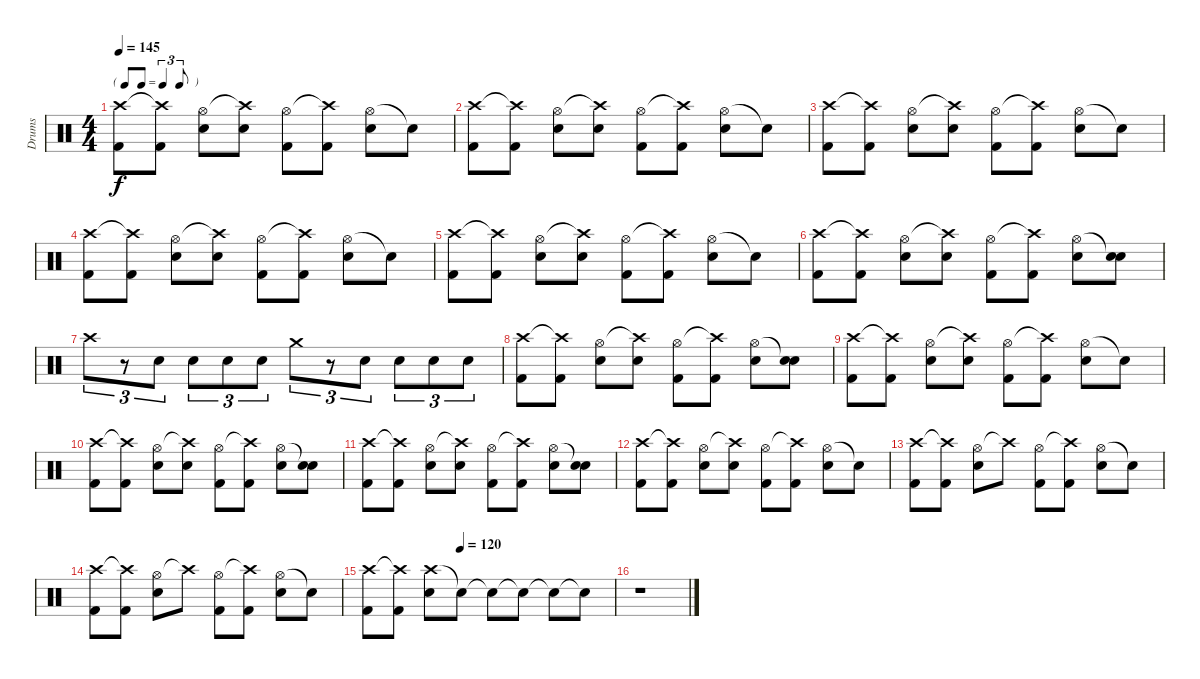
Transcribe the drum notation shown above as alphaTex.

\track ("Drums" "Drums") {instrument percussion}
\staff {score}
\articulation defaults
\ts (4 4)
\tf triplet8th
\tempo 145
\clef neutral
\ks c
("Crash high (hit)" "Kick (hit) 2").8{dy f} ("Crash high (hit)"{t} "Kick (hit) 2").8 ("Hi-Hat (open)" "Electric Snare (hit)").8 ("Crash high (hit)"{t} "Electric Snare (hit)").8 ("Hi-Hat (open)" "Kick (hit) 2").8 ("Crash high (hit)"{t} "Kick (hit) 2").8 ("Hi-Hat (open)" "Electric Snare (hit)").8 "Snare (hit)"{t}.8 |
("Crash high (hit)" "Kick (hit) 2").8 ("Crash high (hit)"{t} "Kick (hit) 2").8 ("Hi-Hat (open)" "Electric Snare (hit)").8 ("Crash high (hit)"{t} "Electric Snare (hit)").8 ("Hi-Hat (open)" "Kick (hit) 2").8 ("Crash high (hit)"{t} "Kick (hit) 2").8 ("Hi-Hat (open)" "Electric Snare (hit)").8 "Snare (hit)"{t}.8 |
("Crash high (hit)" "Kick (hit) 2").8 ("Crash high (hit)"{t} "Kick (hit) 2").8 ("Hi-Hat (open)" "Electric Snare (hit)").8 ("Crash high (hit)"{t} "Electric Snare (hit)").8 ("Hi-Hat (open)" "Kick (hit) 2").8 ("Crash high (hit)"{t} "Kick (hit) 2").8 ("Hi-Hat (open)" "Electric Snare (hit)").8 "Snare (hit)"{t}.8 |
("Crash high (hit)" "Kick (hit) 2").8 ("Crash high (hit)"{t} "Kick (hit) 2").8 ("Hi-Hat (open)" "Electric Snare (hit)").8 ("Crash high (hit)"{t} "Electric Snare (hit)").8 ("Hi-Hat (open)" "Kick (hit) 2").8 ("Crash high (hit)"{t} "Kick (hit) 2").8 ("Hi-Hat (open)" "Electric Snare (hit)").8 "Snare (hit)"{t}.8 |
("Crash high (hit)" "Kick (hit) 2").8 ("Crash high (hit)"{t} "Kick (hit) 2").8 ("Hi-Hat (open)" "Electric Snare (hit)").8 ("Crash high (hit)"{t} "Electric Snare (hit)").8 ("Hi-Hat (open)" "Kick (hit) 2").8 ("Crash high (hit)"{t} "Kick (hit) 2").8 ("Hi-Hat (open)" "Electric Snare (hit)").8 "Snare (hit)"{t}.8 |
("Crash high (hit)" "Kick (hit) 2").8 ("Crash high (hit)"{t} "Kick (hit) 2").8 ("Hi-Hat (open)" "Electric Snare (hit)").8 ("Crash high (hit)"{t} "Electric Snare (hit)").8 ("Hi-Hat (open)" "Kick (hit) 2").8 ("Crash high (hit)"{t} "Kick (hit) 2").8 ("Hi-Hat (open)" "Electric Snare (hit)").8 ("Snare (hit)"{t} "Electric Snare (hit)").8 |
"Crash high (hit)".8{tu (3 2)} r.8{tu (3 2)} "Electric Snare (hit)".8{tu (3 2)} "Electric Snare (hit)".8{tu (3 2)} "Electric Snare (hit)".8{tu (3 2)} "Electric Snare (hit)".8{tu (3 2)} "Crash medium (hit)".8{tu (3 2)} r.8{tu (3 2)} "Electric Snare (hit)".8{tu (3 2)} "Electric Snare (hit)".8{tu (3 2)} "Electric Snare (hit)".8{tu (3 2)} "Electric Snare (hit)".8{tu (3 2)} |
("Crash high (hit)" "Kick (hit) 2").8 ("Crash high (hit)"{t} "Kick (hit) 2").8 ("Hi-Hat (open)" "Electric Snare (hit)").8 ("Crash high (hit)"{t} "Electric Snare (hit)").8 ("Hi-Hat (open)" "Kick (hit) 2").8 ("Crash high (hit)"{t} "Kick (hit) 2").8 ("Hi-Hat (open)" "Electric Snare (hit)").8 ("Snare (hit)"{t} "Electric Snare (hit)").8 |
("Crash high (hit)" "Kick (hit) 2").8 ("Crash high (hit)"{t} "Kick (hit) 2").8 ("Hi-Hat (open)" "Electric Snare (hit)").8 ("Crash high (hit)"{t} "Electric Snare (hit)").8 ("Hi-Hat (open)" "Kick (hit) 2").8 ("Crash high (hit)"{t} "Kick (hit) 2").8 ("Hi-Hat (open)" "Electric Snare (hit)").8 "Snare (hit)"{t}.8 |
("Crash high (hit)" "Kick (hit) 2").8 ("Crash high (hit)"{t} "Kick (hit) 2").8 ("Hi-Hat (open)" "Electric Snare (hit)").8 ("Crash high (hit)"{t} "Electric Snare (hit)").8 ("Hi-Hat (open)" "Kick (hit) 2").8 ("Crash high (hit)"{t} "Kick (hit) 2").8 ("Hi-Hat (open)" "Electric Snare (hit)").8 ("Snare (hit)"{t} "Electric Snare (hit)").8 |
("Crash high (hit)" "Kick (hit) 2").8 ("Crash high (hit)"{t} "Kick (hit) 2").8 ("Hi-Hat (open)" "Electric Snare (hit)").8 ("Crash high (hit)"{t} "Electric Snare (hit)").8 ("Hi-Hat (open)" "Kick (hit) 2").8 ("Crash high (hit)"{t} "Kick (hit) 2").8 ("Hi-Hat (open)" "Electric Snare (hit)").8 ("Snare (hit)"{t} "Electric Snare (hit)").8 |
("Crash high (hit)" "Kick (hit) 2").8 ("Crash high (hit)"{t} "Kick (hit) 2").8 ("Hi-Hat (open)" "Electric Snare (hit)").8 ("Crash high (hit)"{t} "Electric Snare (hit)").8 ("Hi-Hat (open)" "Kick (hit) 2").8 ("Crash high (hit)"{t} "Kick (hit) 2").8 ("Hi-Hat (open)" "Electric Snare (hit)").8 "Snare (hit)"{t}.8 |
("Crash high (hit)" "Kick (hit) 2").8 ("Crash high (hit)"{t} "Kick (hit) 2").8 ("Hi-Hat (open)" "Electric Snare (hit)").8 "Crash high (hit)"{t}.8 ("Hi-Hat (open)" "Kick (hit) 2").8 ("Crash high (hit)"{t} "Kick (hit) 2").8 ("Hi-Hat (open)" "Electric Snare (hit)").8 "Snare (hit)"{t}.8 |
("Crash high (hit)" "Kick (hit) 2").8 ("Crash high (hit)"{t} "Kick (hit) 2").8 ("Hi-Hat (open)" "Electric Snare (hit)").8 "Crash high (hit)"{t}.8 ("Hi-Hat (open)" "Kick (hit) 2").8 ("Crash high (hit)"{t} "Kick (hit) 2").8 ("Hi-Hat (open)" "Electric Snare (hit)").8 "Snare (hit)"{t}.8 |
\tempo (120 0.375)
("Crash high (hit)" "Kick (hit) 2").8 ("Crash high (hit)"{t} "Kick (hit) 2").8 ("Crash high (hit)" "Electric Snare (hit)").8 "Snare (hit)"{t}.8 "Snare (hit)"{t}.8 "Snare (hit)"{t}.8 "Snare (hit)"{t}.8 "Snare (hit)"{t}.8 |
r.1
